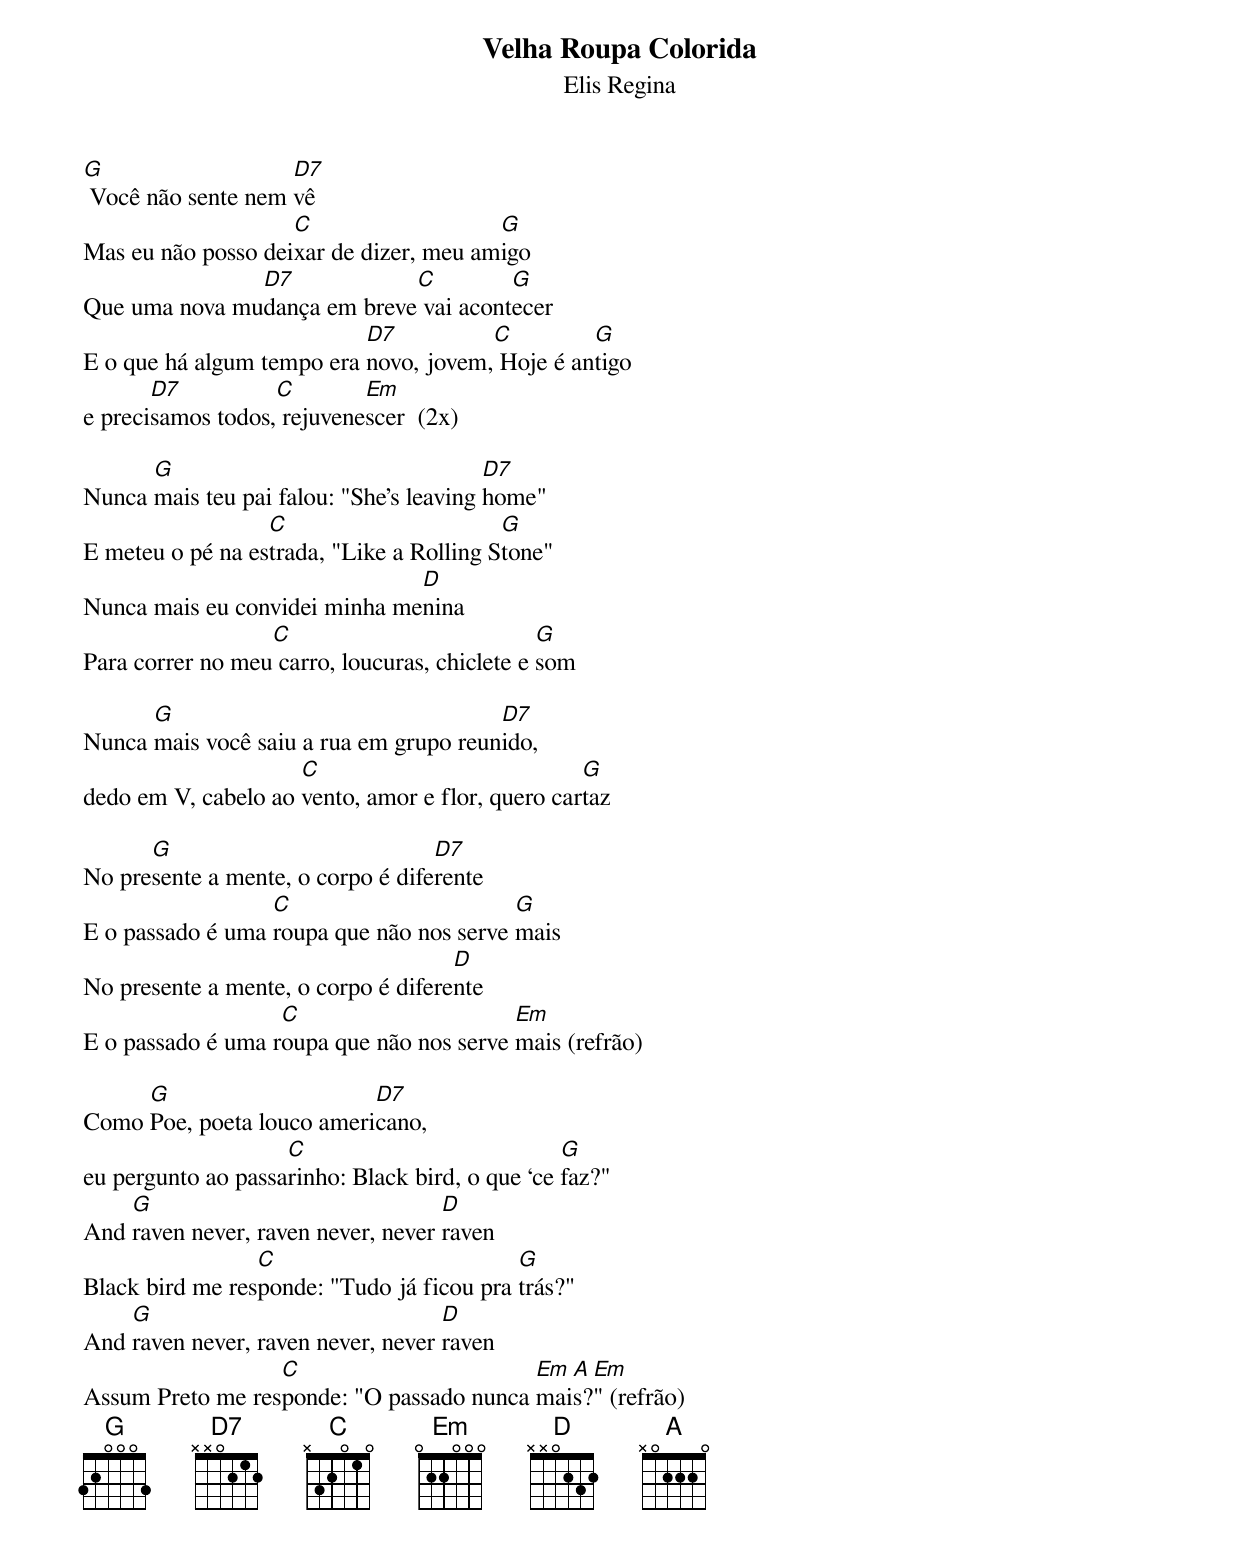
Velha Roupa Colorida
Elis Regina


G                   D7
 Você não sente nem vê
                    C                   G
Mas eu não posso deixar de dizer, meu amigo
               D7            C         G
Que uma nova mudança em breve vai acontecer
                           D7          C         G
E o que há algum tempo era novo, jovem, Hoje é antigo
       D7          C        Em
e precisamos todos, rejuvenescer  (2x)

      G                                  D7
Nunca mais teu pai falou: "She's leaving home"
                  C                       G
E meteu o pé na estrada, "Like a Rolling Stone"
                               D
Nunca mais eu convidei minha menina
                  C                            G
Para correr no meu carro, loucuras, chiclete e som

      G                                 D7
Nunca mais você saiu a rua em grupo reunido,
                     C                            G
dedo em V, cabelo ao vento, amor e flor, quero cartaz

      G                            D7
No presente a mente, o corpo é diferente
                  C                       G
E o passado é uma roupa que não nos serve mais
                                     D
No presente a mente, o corpo é diferente
                   C                      Em
E o passado é uma roupa que não nos serve mais (refrão)

     G                     D7
Como Poe, poeta louco americano,
                    C                            G
eu pergunto ao passarinho: Black bird, o que ‘ce faz?"
    G                               D
And raven never, raven never, never raven
                 C                         G
Black bird me responde: "Tudo já ficou pra trás?"
    G                               D
And raven never, raven never, never raven
                  C                       Em A Em
Assum Preto me responde: "O passado nunca mais?" (refrão)
